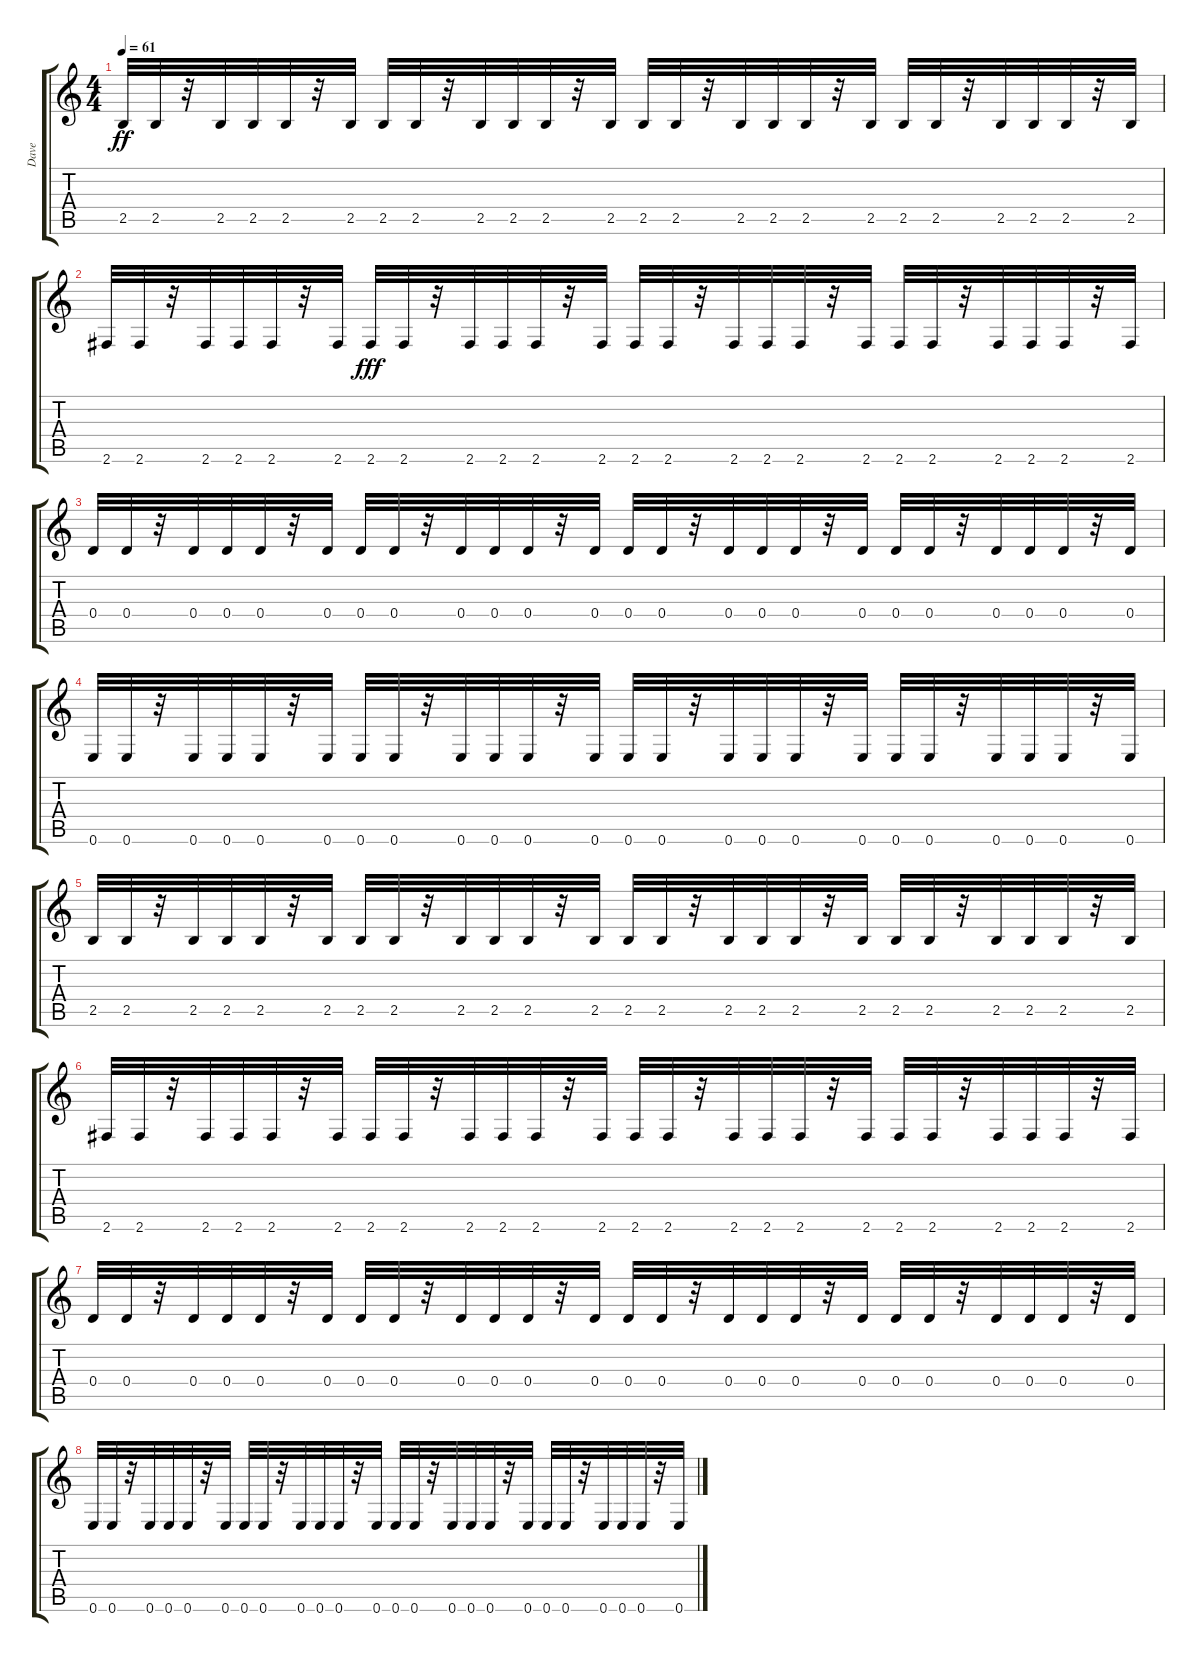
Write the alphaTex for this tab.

\track ("Dave" "Dave") {instrument electricguitarjazz}
\staff {score tabs}
\tuning (E4 B3 G3 D3 A2 E2) {hide}
\ts (4 4)
\tempo 61
\clef g2
\ks c
2.5.32{dy ff} 2.5.32{volume 16} r.32 2.5.32 2.5.32 2.5.32 r.32 2.5.32 2.5.32 2.5.32 r.32 2.5.32 2.5.32 2.5.32 r.32 2.5.32 2.5.32 2.5.32 r.32 2.5.32 2.5.32 2.5.32 r.32 2.5.32 2.5.32 2.5.32 r.32 2.5.32 2.5.32 2.5.32 r.32 2.5.32 |
2.6.32 2.6.32 r.32 2.6.32 2.6.32 2.6.32 r.32 2.6.32 2.6.32{dy fff} 2.6.32 r.32 2.6.32 2.6.32 2.6.32 r.32 2.6.32 2.6.32 2.6.32 r.32 2.6.32 2.6.32 2.6.32 r.32 2.6.32 2.6.32 2.6.32 r.32 2.6.32 2.6.32 2.6.32 r.32 2.6.32 |
0.4.32 0.4.32 r.32 0.4.32 0.4.32 0.4.32 r.32 0.4.32 0.4.32 0.4.32 r.32 0.4.32 0.4.32 0.4.32 r.32 0.4.32 0.4.32 0.4.32 r.32 0.4.32 0.4.32 0.4.32 r.32 0.4.32 0.4.32 0.4.32 r.32 0.4.32 0.4.32 0.4.32 r.32 0.4.32 |
0.6.32 0.6.32 r.32 0.6.32 0.6.32 0.6.32 r.32 0.6.32 0.6.32 0.6.32 r.32 0.6.32 0.6.32 0.6.32 r.32 0.6.32 0.6.32 0.6.32 r.32 0.6.32 0.6.32 0.6.32 r.32 0.6.32 0.6.32 0.6.32 r.32 0.6.32 0.6.32 0.6.32 r.32 0.6.32 |
2.5.32 2.5.32 r.32 2.5.32 2.5.32 2.5.32 r.32 2.5.32 2.5.32 2.5.32 r.32 2.5.32 2.5.32 2.5.32 r.32 2.5.32 2.5.32 2.5.32 r.32 2.5.32 2.5.32 2.5.32 r.32 2.5.32 2.5.32 2.5.32 r.32 2.5.32 2.5.32 2.5.32 r.32 2.5.32 |
2.6.32 2.6.32 r.32 2.6.32 2.6.32 2.6.32 r.32 2.6.32 2.6.32 2.6.32 r.32 2.6.32 2.6.32 2.6.32 r.32 2.6.32 2.6.32 2.6.32 r.32 2.6.32 2.6.32 2.6.32 r.32 2.6.32 2.6.32 2.6.32 r.32 2.6.32 2.6.32 2.6.32 r.32 2.6.32 |
0.4.32 0.4.32 r.32 0.4.32 0.4.32 0.4.32 r.32 0.4.32 0.4.32 0.4.32 r.32 0.4.32 0.4.32 0.4.32 r.32 0.4.32 0.4.32 0.4.32 r.32 0.4.32 0.4.32 0.4.32 r.32 0.4.32 0.4.32 0.4.32 r.32 0.4.32 0.4.32 0.4.32 r.32 0.4.32 |
0.6.32 0.6.32 r.32 0.6.32 0.6.32 0.6.32 r.32 0.6.32 0.6.32 0.6.32 r.32 0.6.32 0.6.32 0.6.32 r.32 0.6.32 0.6.32 0.6.32 r.32 0.6.32 0.6.32 0.6.32 r.32 0.6.32 0.6.32 0.6.32 r.32 0.6.32 0.6.32 0.6.32 r.32 0.6.32
